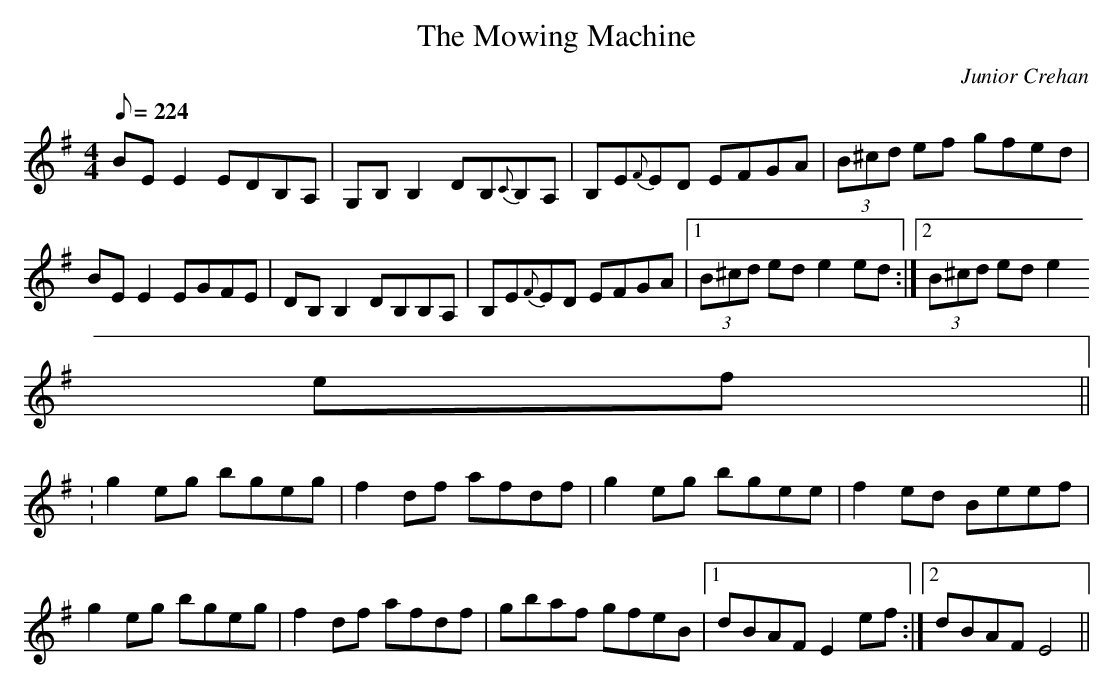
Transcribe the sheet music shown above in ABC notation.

X:1
T:Mowing Machine, The
M:4/4
L:1/8
Q:224
C:Junior Crehan
K:Em
BE E2 EDB,A,|G,B, B,2 DB,{C}B,A,|B,E{F}ED EFGA|(3B^cd ef gfed|
BE E2 EGFE|DB, B,2 DB,B,A,|B,E{F}ED EFGA|1(3B^cd ed e2 ed:|2(3B^cd ed e2
ef||
:g2 eg bgeg|f2 df afdf|g2 eg bgee|f2 ed Beef|
g2 eg bgeg|f2 df afdf|gbaf gfeB|1dBAF E2 ef:|2dBAF E4||
